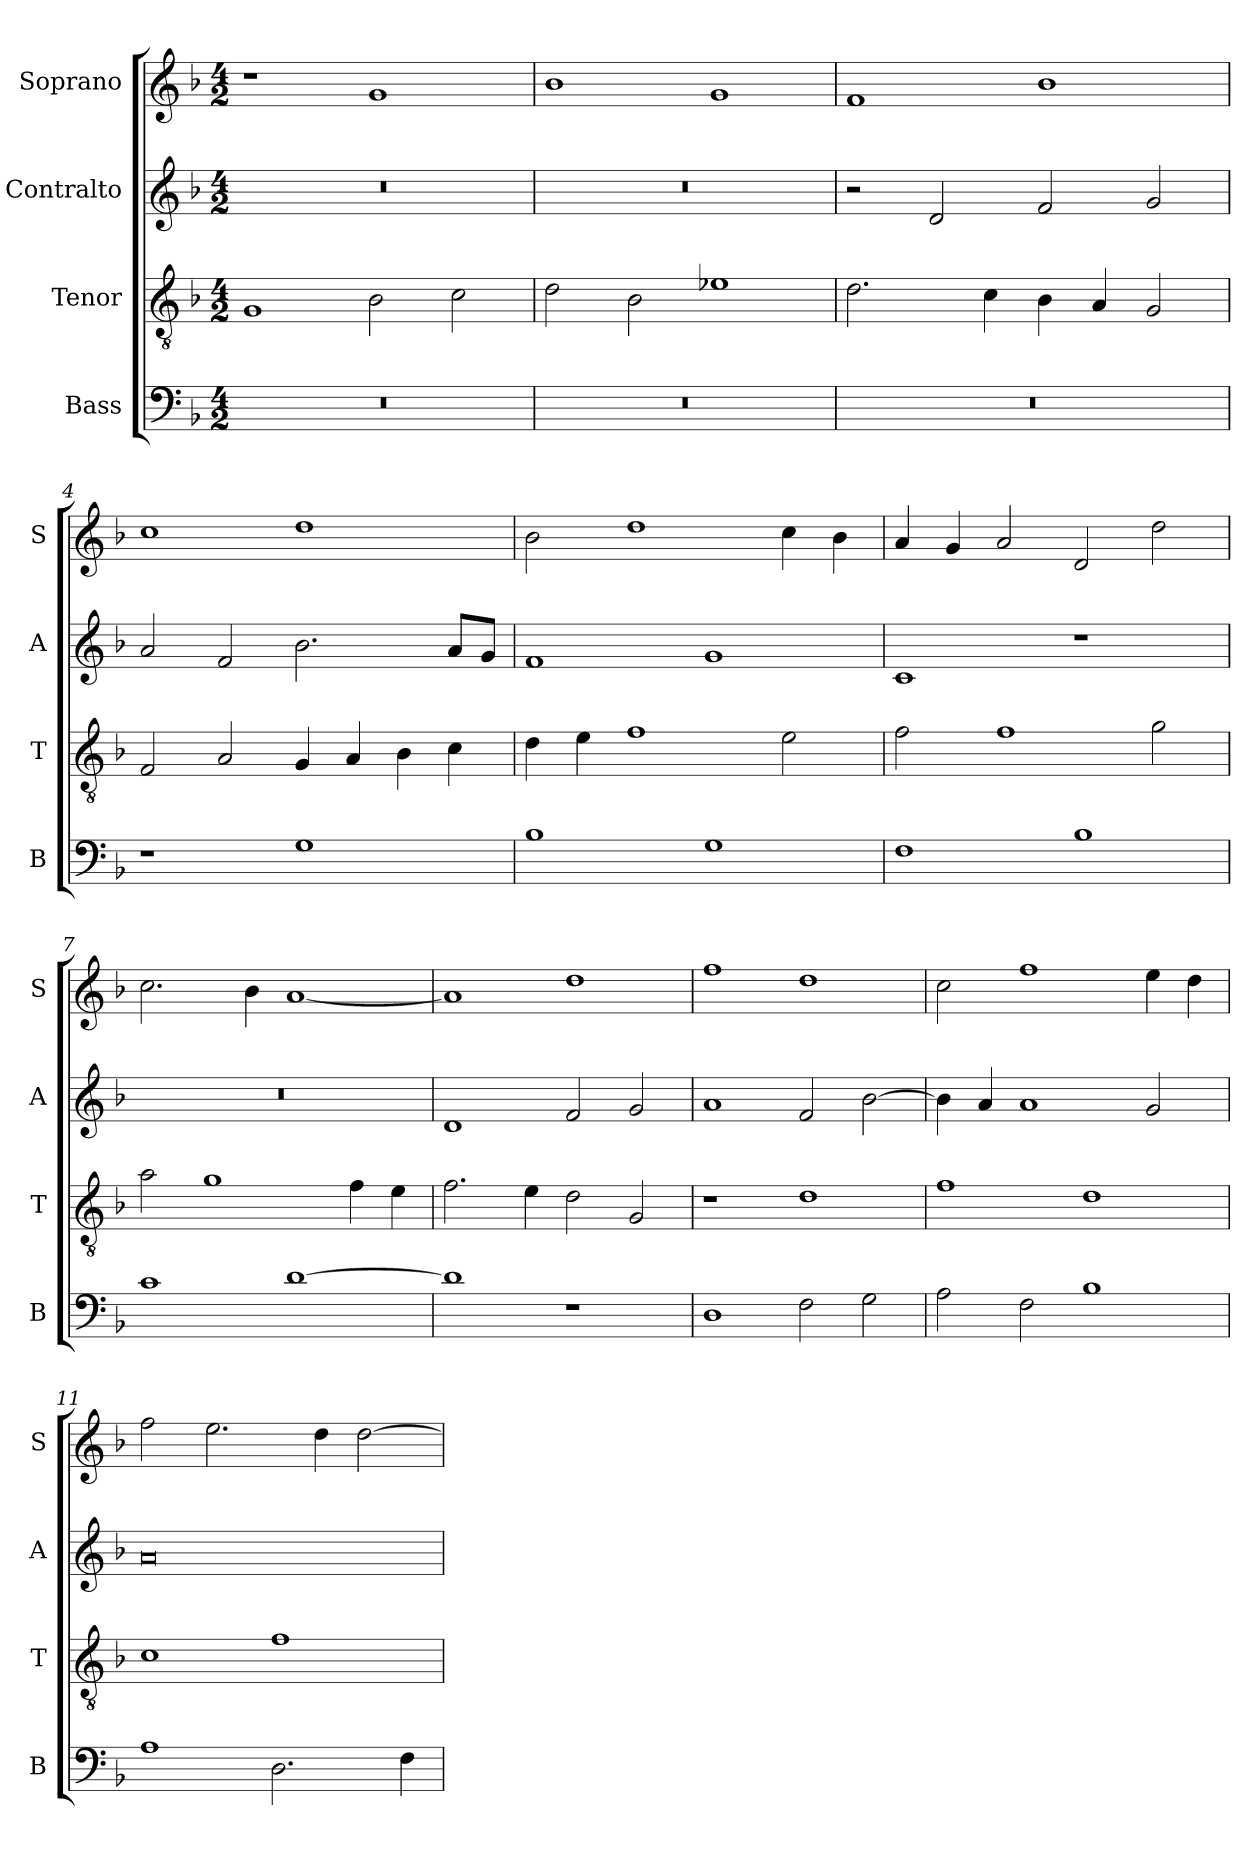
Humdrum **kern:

**kern	**kern	**kern	**kern
*part4	*part3	*part2	*part1
*staff4	*staff3	*staff2	*staff1
*I"Bass	*I"Tenor	*I"Contralto	*I"Soprano
*I'B	*I'T	*I'A	*I'S
*clefF4	*clefGv2	*clefG2	*clefG2
*k[b-]	*k[b-]	*k[b-]	*k[b-]
*G:dor	*G:dor	*G:dor	*G:dor
*M4/2	*M4/2	*M4/2	*M4/2
=1	=1	=1	=1
0r	1G	0r	1r
.	2B-	.	1g
.	2c	.	.
=2	=2	=2	=2
0r	2d	0r	1b-
.	2B-	.	.
.	1e-X	.	1g
=3	=3	=3	=3
0r	2.d	2r	1f
.	.	2d	.
.	4c	.	.
.	4B-	2f	1b-
.	4A	.	.
.	2G	2g	.
=4	=4	=4	=4
1r	2F	2a	1cc
.	2A	2f	.
1G	4G	2.b-	1dd
.	4A	.	.
.	4B-	.	.
.	4c	8a/L	.
.	.	8g/J	.
=5	=5	=5	=5
1B-	4d	1f	2b-
.	4e	.	.
.	1f	.	1dd
1G	.	1g	.
.	2e	.	4cc
.	.	.	4b-
=6	=6	=6	=6
1F	2f	1c	4a
.	.	.	4g
.	1f	.	2a
1B-	.	1r	2d
.	2g	.	2dd
=7	=7	=7	=7
1c	2a	0r	2.cc
.	1g	.	.
.	.	.	4b-
[1d	.	.	[1a
.	4f	.	.
.	4e	.	.
=8	=8	=8	=8
1d]	2.f	1d	1a]
.	4e	.	.
1r	2d	2f	1dd
.	2G	2g	.
=9	=9	=9	=9
1D	1r	1a	1ff
2F	1d	2f	1dd
2G	.	[2b-	.
=10	=10	=10	=10
2A	1f	4b-]	2cc
.	.	4a	.
2F	.	1a	1ff
1B-	1d	.	.
.	.	2g	4ee
.	.	.	4dd
=11	=11	=11	=11
1A	1c	0a	2ff
.	.	.	2.ee
2.D	1f	.	.
.	.	.	4dd
.	.	.	[2dd
4F	.	.	.
=	=	=	=
*-	*-	*-	*-
